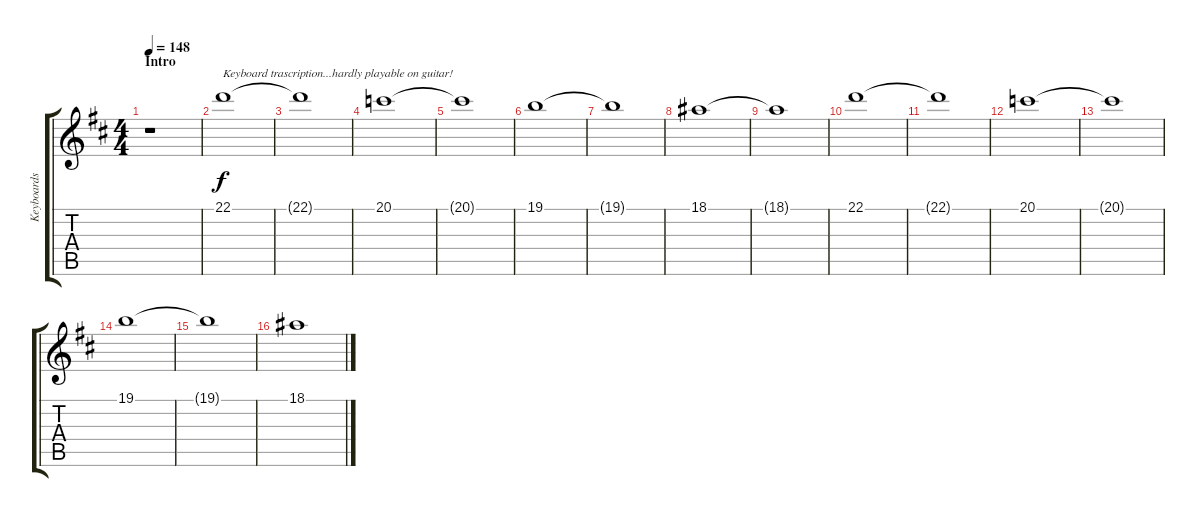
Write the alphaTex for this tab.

\track ("Keyboards (II)" "Keyboards ") {instrument rockorgan}
\staff {score tabs}
\tuning (E4 B3 G3 D3 A2 E2) {hide}
\ts (4 4)
\section ("" "Intro")
\tempo 148
\tempo 138
\tempo 148
\clef g2
\ks d
r.1{dy f instrument rockorgan} |
22.1.1{txt "Keyboard trascription...hardly playable on guitar!"} |
22.1{t}.1 |
20.1.1 |
20.1{t}.1 |
19.1.1 |
19.1{t}.1 |
18.1.1 |
18.1{t}.1 |
22.1.1 |
22.1{t}.1 |
20.1.1 |
20.1{t}.1 |
19.1.1 |
19.1{t}.1 |
18.1.1
